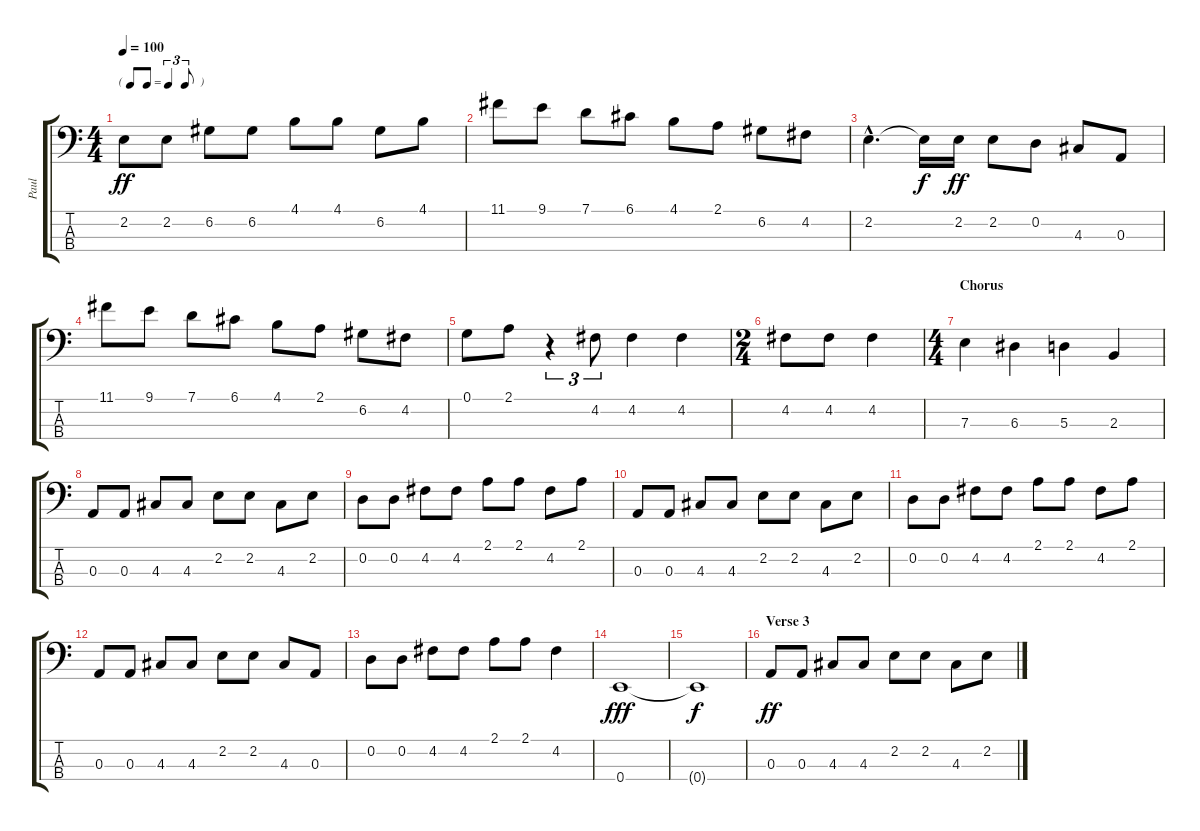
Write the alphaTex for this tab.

\track ("Paul" "Paul") {instrument electricbasspick}
\staff {score tabs}
\tuning (G2 D2 A1 E1) {hide}
\ts (4 4)
\tf triplet8th
\tempo 100
\clef f4
\ks c
2.2.8{dy ff} 2.2.8 6.2.8 6.2.8 4.1.8 4.1.8 6.2.8 4.1.8 |
11.1.8 9.1.8 7.1.8 6.1.8 4.1.8 2.1.8 6.2.8 4.2.8 |
2.2{hac}.4{d} 2.2{t}.16{dy f} 2.2.16{dy ff} 2.2.8 0.2.8 4.3.8 0.3.8 |
11.1.8 9.1.8 7.1.8 6.1.8 4.1.8 2.1.8 6.2.8 4.2.8 |
0.1.8 2.1.8 r.4{tu (3 2)} 4.2.8{tu (3 2)} 4.2.4 4.2.4 |
\ts (2 4)
4.2.8 4.2.8 4.2.4 |
\ts (4 4)
\section ("" "Chorus")
7.3.4 6.3.4 5.3.4 2.3.4 |
0.3.8 0.3.8 4.3.8 4.3.8 2.2.8 2.2.8 4.3.8 2.2.8 |
0.2.8 0.2.8 4.2.8 4.2.8 2.1.8 2.1.8 4.2.8 2.1.8 |
0.3.8 0.3.8 4.3.8 4.3.8 2.2.8 2.2.8 4.3.8 2.2.8 |
0.2.8 0.2.8 4.2.8 4.2.8 2.1.8 2.1.8 4.2.8 2.1.8 |
0.3.8 0.3.8 4.3.8 4.3.8 2.2.8 2.2.8 4.3.8 0.3.8 |
0.2.8 0.2.8 4.2.8 4.2.8 2.1.8 2.1.8 4.2.4 |
0.4.1{dy fff} |
0.4{t}.1{dy f} |
\section ("" "Verse 3")
0.3.8{dy ff} 0.3.8 4.3.8 4.3.8 2.2.8 2.2.8 4.3.8 2.2.8
